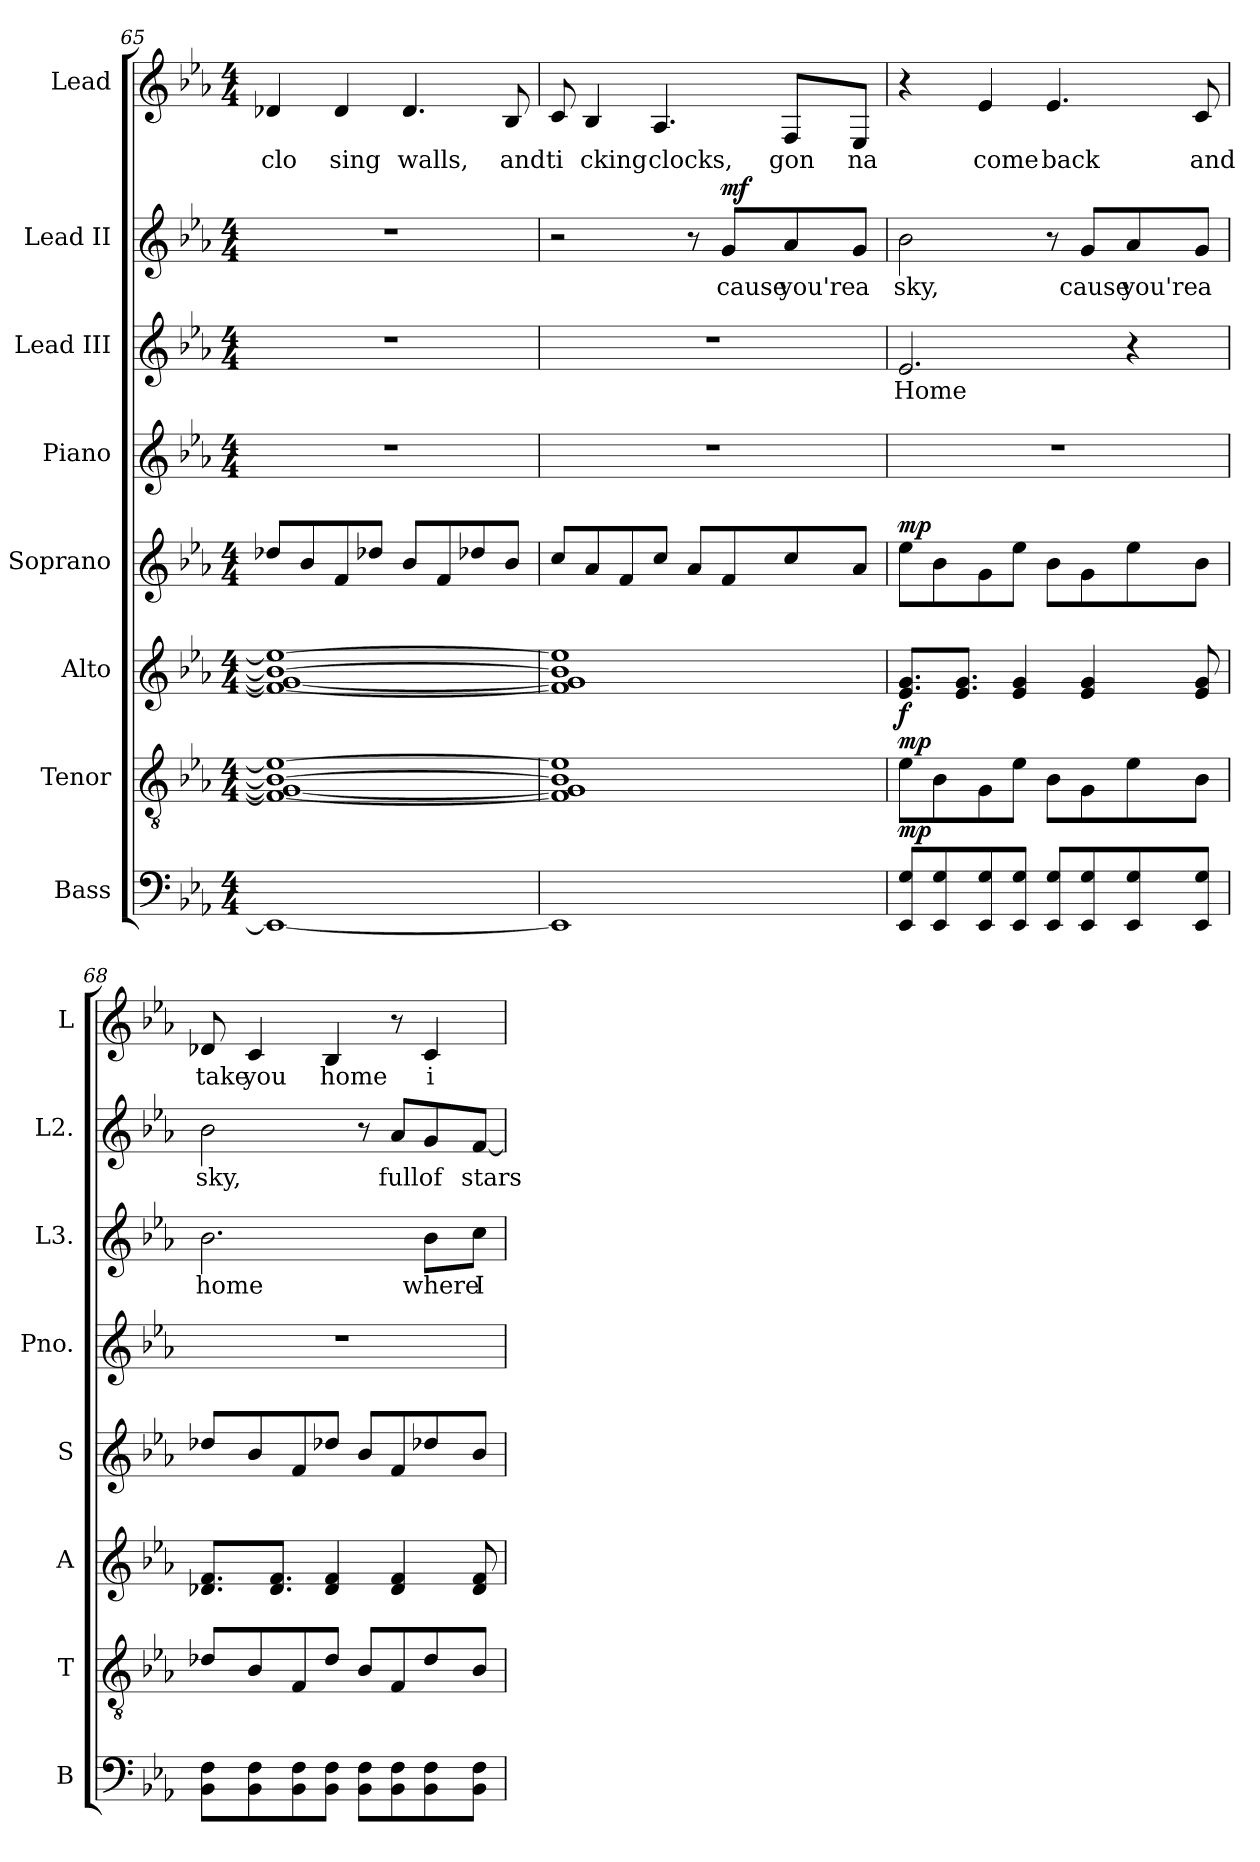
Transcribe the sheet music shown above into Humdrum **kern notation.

**kern	**dynam	**kern	**dynam	**kern	**dynam	**kern	**dynam	**kern	**kern	**text	**kern	**text	**dynam	**kern	**text
*part8	*part8	*part7	*part7	*part6	*part6	*part5	*part5	*part4	*part3	*part3	*part2	*part2	*part2	*part1	*part1
*staff8	*staff8	*staff7	*staff7	*staff6	*staff6	*staff5	*staff5	*staff4	*staff3	*staff3	*staff2	*staff2	*staff2	*staff1	*staff1
*I"Bass	*	*I"Tenor	*	*I"Alto	*	*I"Soprano	*	*I"Piano	*I"Lead III	*	*I"Lead II	*	*	*I"Lead	*
*I'B	*	*I'T	*	*I'A	*	*I'S	*	*I'Pno.	*I'L3.	*	*I'L2.	*	*	*I'L	*
*clefF4	*	*clefGv2	*	*clefG2	*	*clefG2	*	*clefG2	*clefG2	*	*clefG2	*	*	*clefG2	*
*k[b-e-a-]	*	*k[b-e-a-]	*	*k[b-e-a-]	*	*k[b-e-a-]	*	*k[b-e-a-]	*k[b-e-a-]	*	*k[b-e-a-]	*	*	*k[b-e-a-]	*
*M4/4	*	*M4/4	*	*M4/4	*	*M4/4	*	*M4/4	*M4/4	*	*M4/4	*	*	*M4/4	*
=65	=65	=65	=65	=65	=65	=65	=65	=65	=65	=65	=65	=65	=65	=65	=65
!	!	!	!	!	!	!	!	!	!	!	!	!	!	!	!LO:LY:b
1EE-_	.	1F_ 1G_ 1B-_ 1e-_	.	1f_ 1g_ 1b-_ 1ee-_	.	8dd-X/L	.	1r	1r	.	1r	.	.	4d-X/	clo
.	.	.	.	.	.	8b-/	.	.	.	.	.	.	.	.	.
!	!	!	!	!	!	!	!	!	!	!	!	!	!	!	!LO:LY:b
.	.	.	.	.	.	8f/	.	.	.	.	.	.	.	4d-/	sing
.	.	.	.	.	.	8dd-X/J	.	.	.	.	.	.	.	.	.
!	!	!	!	!	!	!	!	!	!	!	!	!	!	!	!LO:LY:b
.	.	.	.	.	.	8b-/L	.	.	.	.	.	.	.	4.d-/	walls,
.	.	.	.	.	.	8f/	.	.	.	.	.	.	.	.	.
.	.	.	.	.	.	8dd-X/	.	.	.	.	.	.	.	.	.
!	!	!	!	!	!	!	!	!	!	!	!	!	!	!	!LO:LY:b
.	.	.	.	.	.	8b-/J	.	.	.	.	.	.	.	8B-/	and
=66	=66	=66	=66	=66	=66	=66	=66	=66	=66	=66	=66	=66	=66	=66	=66
!	!	!	!	!	!	!	!	!	!	!	!	!	!	!	!LO:LY:b
1EE-]	.	1F] 1G] 1B-] 1e-]	.	1f] 1g] 1b-] 1ee-]	.	8cc/L	.	1r	1r	.	2r	.	.	8c/	ti
!	!	!	!	!	!	!	!	!	!	!	!	!	!	!	!LO:LY:b
.	.	.	.	.	.	8a-/	.	.	.	.	.	.	.	4B-/	cking
.	.	.	.	.	.	8f/	.	.	.	.	.	.	.	.	.
!	!	!	!	!	!	!	!	!	!	!	!	!	!	!	!LO:LY:b
.	.	.	.	.	.	8cc/J	.	.	.	.	.	.	.	4.A-/	clocks,
.	.	.	.	.	.	8a-/L	.	.	.	.	8r	.	.	.	.
!	!	!	!	!	!	!	!	!	!	!	!	!LO:LY:b	!LO:DY:a	!	!
.	.	.	.	.	.	8f/	.	.	.	.	8g/L	cause	mf	.	.
!	!	!	!	!	!	!	!	!	!	!	!	!LO:LY:b	!	!	!LO:LY:b
.	.	.	.	.	.	8cc/	.	.	.	.	8a-/	you're	.	8F/L	gon
!	!	!	!	!	!	!	!	!	!	!	!	!LO:LY:b	!	!	!LO:LY:b
.	.	.	.	.	.	8a-/J	.	.	.	.	8g/J	a	.	8E-/J	na
!!LO:PB:g=z
=67	=67	=67	=67	=67	=67	=67	=67	=67	=67	=67	=67	=67	=67	=67	=67
!	!LO:DY:a	!	!LO:DY:a	!	!LO:DY:b	!	!LO:DY:a	!	!	!LO:LY:b	!	!LO:LY:b	!	!	!
8EE-/ 8G/L	mp	8e-\L	mp	8.e-/ 8.g/L	f	8ee-\L	mp	1r	2.e-/	Home	2b-\	sky,	.	4r	.
8EE-/ 8G/	.	8B-\	.	.	.	8b-\	.	.	.	.	.	.	.	.	.
.	.	.	.	8.e-/ 8.g/J	.	.	.	.	.	.	.	.	.	.	.
!	!	!	!	!	!	!	!	!	!	!	!	!	!	!	!LO:LY:b
8EE-/ 8G/	.	8G\	.	.	.	8g\	.	.	.	.	.	.	.	4e-/	come
8EE-/ 8G/J	.	8e-\J	.	4e-/ 4g/	.	8ee-\J	.	.	.	.	.	.	.	.	.
!	!	!	!	!	!	!	!	!	!	!	!	!	!	!	!LO:LY:b
8EE-/ 8G/L	.	8B-\L	.	.	.	8b-\L	.	.	.	.	8r	.	.	4.e-/	back
!	!	!	!	!	!	!	!	!	!	!	!	!LO:LY:b	!	!	!
8EE-/ 8G/	.	8G\	.	4e-/ 4g/	.	8g\	.	.	.	.	8g/L	cause	.	.	.
!	!	!	!	!	!	!	!	!	!	!	!	!LO:LY:b	!	!	!
8EE-/ 8G/	.	8e-\	.	.	.	8ee-\	.	.	4r	.	8a-/	you're	.	.	.
!	!	!	!	!	!	!	!	!	!	!	!	!LO:LY:b	!	!	!LO:LY:b
8EE-/ 8G/J	.	8B-\J	.	8e-/ 8g/	.	8b-\J	.	.	.	.	8g/J	a	.	8c/	and
=68	=68	=68	=68	=68	=68	=68	=68	=68	=68	=68	=68	=68	=68	=68	=68
!	!	!	!	!	!	!	!	!	!	!LO:LY:b	!	!LO:LY:b	!	!	!LO:LY:b
8BB-\ 8F\L	.	8d-X/L	.	8.d-X/ 8.f/L	.	8dd-X/L	.	1r	2.b-\	home	2b-\	sky,	.	8d-X/	take
!	!	!	!	!	!	!	!	!	!	!	!	!	!	!	!LO:LY:b
8BB-\ 8F\	.	8B-/	.	.	.	8b-/	.	.	.	.	.	.	.	4c/	you
.	.	.	.	8.d-/ 8.f/J	.	.	.	.	.	.	.	.	.	.	.
8BB-\ 8F\	.	8F/	.	.	.	8f/	.	.	.	.	.	.	.	.	.
!	!	!	!	!	!	!	!	!	!	!	!	!	!	!	!LO:LY:b
8BB-\ 8F\J	.	8d-/J	.	4d-/ 4f/	.	8dd-X/J	.	.	.	.	.	.	.	4B-/	home
8BB-\ 8F\L	.	8B-/L	.	.	.	8b-/L	.	.	.	.	8r	.	.	.	.
!	!	!	!	!	!	!	!	!	!	!	!	!LO:LY:b	!	!	!
8BB-\ 8F\	.	8F/	.	4d-/ 4f/	.	8f/	.	.	.	.	8a-/L	full	.	8r	.
!	!	!	!	!	!	!	!	!	!	!LO:LY:b	!	!LO:LY:b	!	!	!LO:LY:b
8BB-\ 8F\	.	8d-/	.	.	.	8dd-X/	.	.	8b-\L	where	8g/	of	.	4c/	i
!	!	!	!	!	!	!	!	!	!	!LO:LY:b	!	!LO:LY:b	!	!	!
8BB-\ 8F\J	.	8B-/J	.	8d-/ 8f/	.	8b-/J	.	.	8cc\J	I	[8f/J	stars	.	.	.
=	=	=	=	=	=	=	=	=	=	=	=	=	=	=	=
*-	*-	*-	*-	*-	*-	*-	*-	*-	*-	*-	*-	*-	*-	*-	*-
